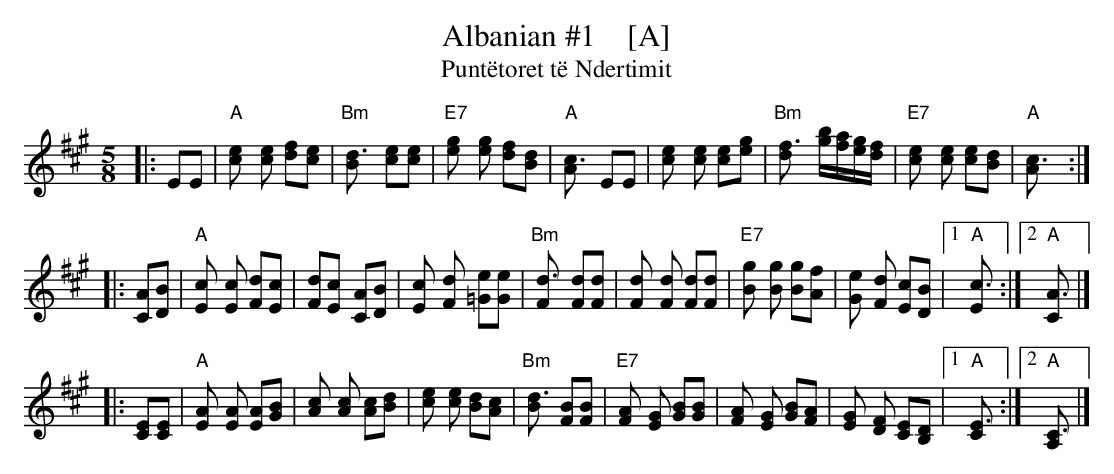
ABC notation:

X:1
T: Albanian #1    [A]
T: Punt\"etoret t\"e Ndertimit
M: 5/8
L: 1/8
K: A
|: EE \
| "A"[e2c] [ec] [fd][ec] | "Bm"[d3B] [ec][ec] \
| "E7"[g2e] [ge] [fd][dB] | "A"[c3A] EE \
| [e2c] [ec] [ec][ge] | "Bm"[f3d] [b/g][a/f][g/e][f/d] \
| "E7"[e2c] [ec] [ec][dB] | "A"[c3A] :|
|: [AC][BD] \
| "A"[c2E] [cE] [dF][cE] | [dF][c2E] [AC][BD] \
| [c2E] [dF] [e=G][eG] | "Bm"[d3F] [dF][dF] \
| [d2F] [dF] [dF][dF] | "E7"[g2B] [gB] [gB][fA] \
| [e2G] [dF] [cE][BD] |1"A"[c3E] :|2 "A"[A3C] |]
|: [EC][EC] \
| "A"[A2E] [AE] [AE][BG] | [c2A] [cA] [cA][dB] \
| [e2c] [ec] [dB][cA] | "Bm"[d3B] [BF][BF] \
| "E7"[A2F] [GE] [BG][BG] | [A2F] [GE] [BG][AF] \
| [G2E] [FD] [EC][DB,] |1 "A"[E3C] :|2 "A"[C3A,] |]
